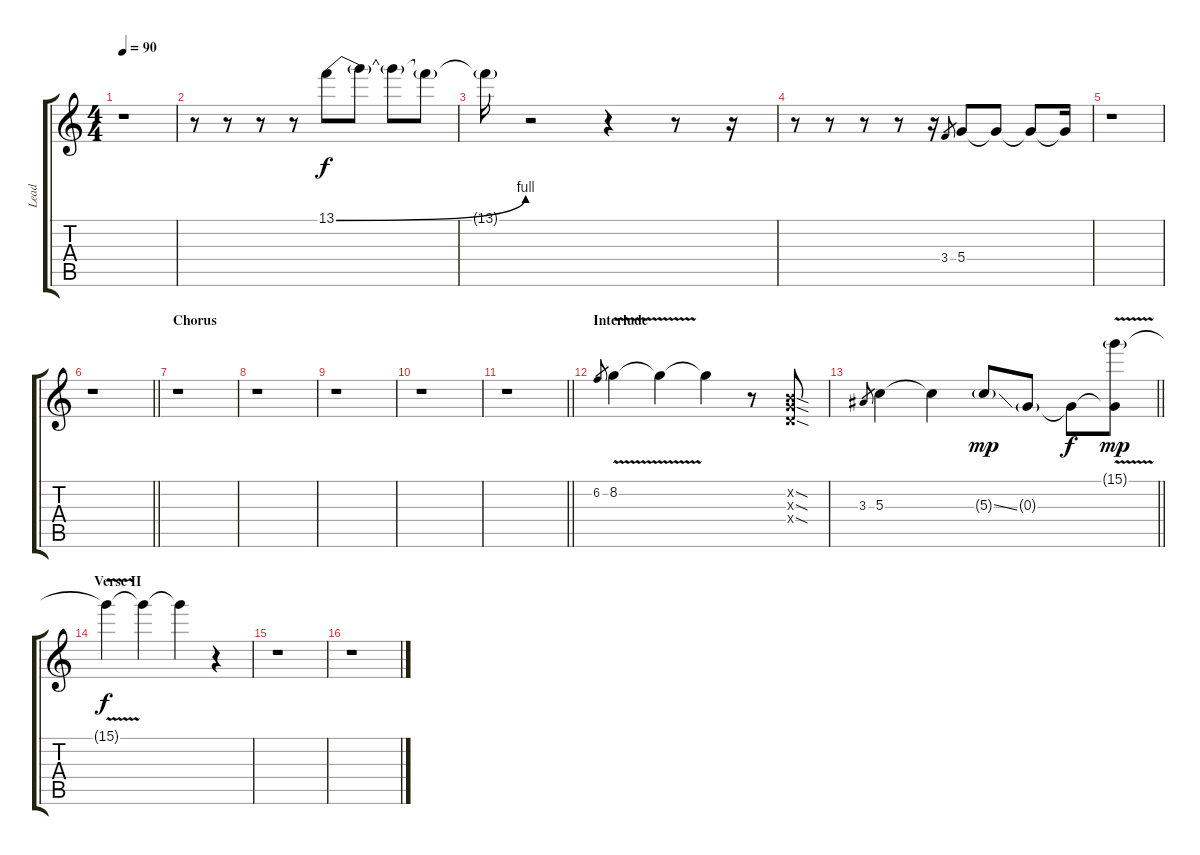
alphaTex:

\track ("Lead" "Lead") {instrument overdrivenguitar}
\staff {score tabs}
\tuning (E4 B3 G3 D3 A2 E2) {hide}
\ts (4 4)
\tempo 90
\clef g2
\ks c
r.1{dy f} |
r.8 r.8 r.8 r.8 13.1{be (bend 0 0 60 4)}.8 13.1{t}.8 13.1{t}.8 13.1{t}.8 |
13.1{t}.16 r.2 r.4 r.8 r.16 |
r.8 r.8 r.8 r.8 r.16 3.4.8{gr} 5.4.8 5.4{t}.8 5.4{t}.8 5.4{t}.16 |
r.1 |
\barLineRight lightlight
r.1 |
\section ("" "Chorus")
r.1 |
r.1 |
r.1 |
r.1 |
\barLineRight lightlight
r.1 |
\section ("" "Interlude")
6.2.8{gr} 8.2{v}.4 8.2{t}.4 8.2{t}.4 r.8 (0.2{sod x} 0.3{sod x} 0.4{sod x}).8 |
\barLineRight lightlight
3.3.8{gr} 5.3.4 5.3{t}.4 5.3{ss g}.8{dy mp} 0.3{g}.8 0.3{t}.8{dy f} (15.1{v g} 0.3{t}).8{dy mp} |
\section ("" "Verse II")
15.1{t}.4{dy f} 15.1{t}.4 15.1{t}.4 r.4 |
r.1 |
r.1
